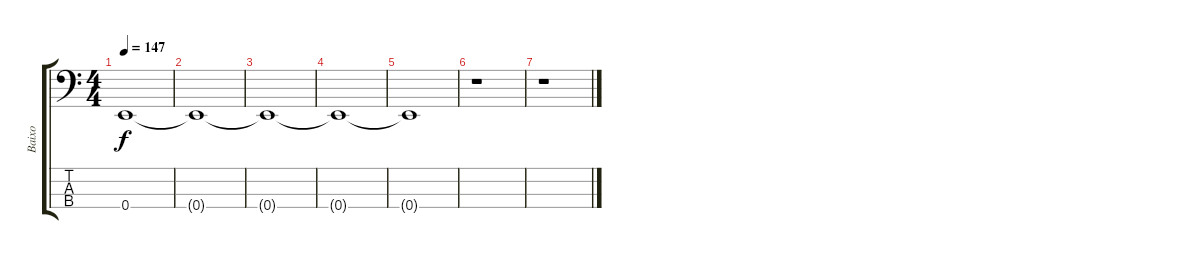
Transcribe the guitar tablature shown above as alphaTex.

\track ("Baixo" "Baixo") {instrument electricbassfinger}
\staff {score tabs}
\tuning (G2 D2 A1 E1) {hide}
\ts (4 4)
\tempo 147
\clef f4
\ks c
0.4{t}.1{dy f} |
0.4{t}.1 |
0.4{t}.1 |
0.4{t}.1 |
0.4{t}.1{volume 0} |
r.1 |
r.1
